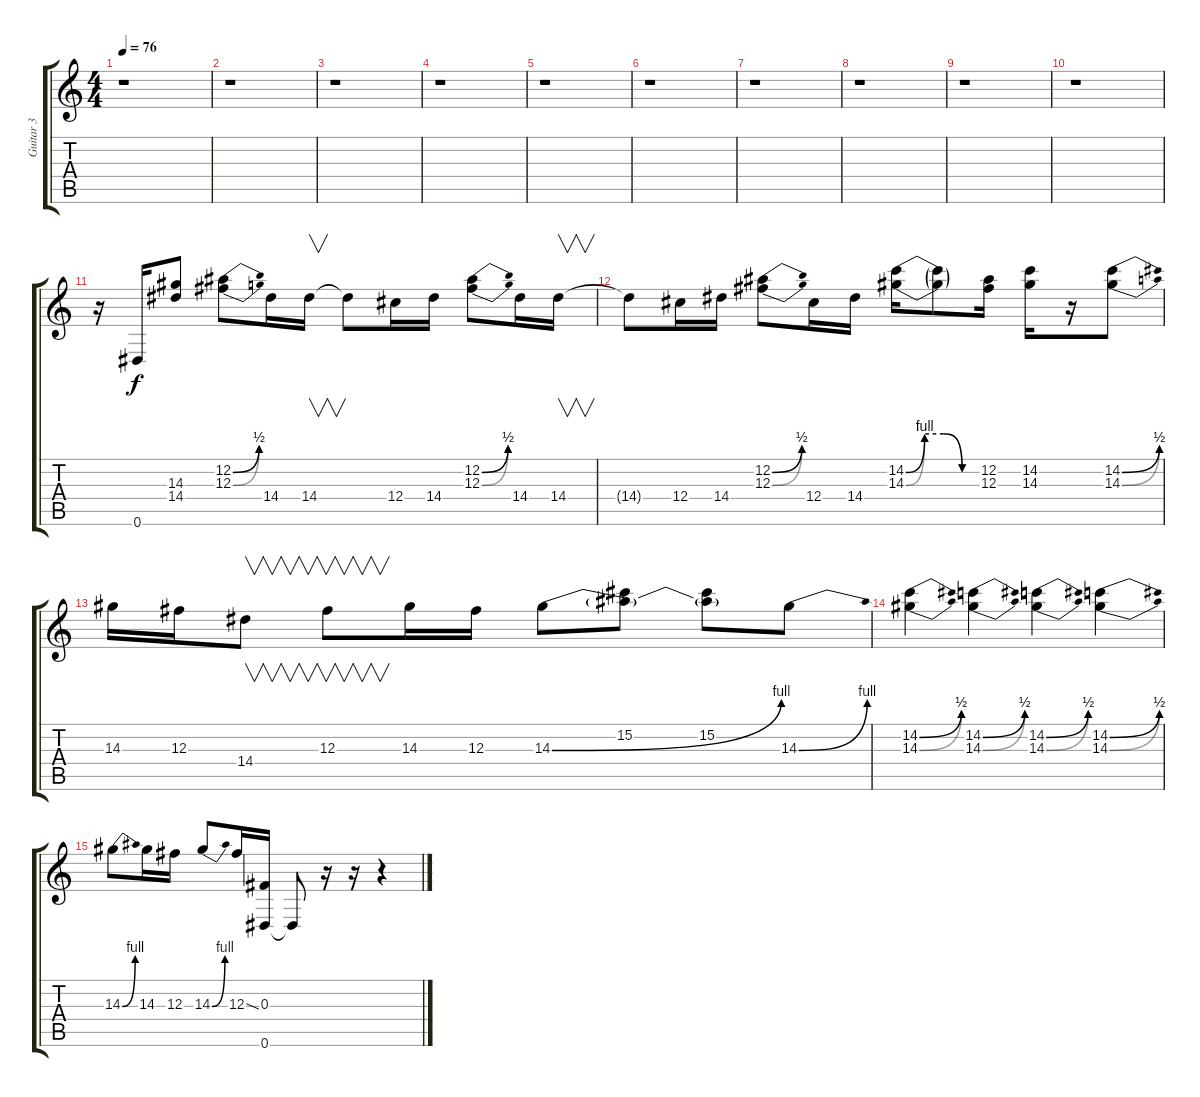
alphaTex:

\track ("Guitar 3" "Guitar 3") {instrument distortionguitar}
\staff {score tabs}
\tuning (Eb4 Bb3 Gb3 Db3 Ab2 Eb2) {hide}
\ts (4 4)
\tempo 76
\clef g2
\ks c
r.1{dy f} |
r.1 |
r.1 |
r.1 |
r.1 |
r.1 |
r.1 |
r.1 |
r.1 |
r.1 |
r.16 0.6.16 (14.3 14.4).8 (12.2{be (bend 0 0 60 2)} 12.3{be (bend 0 0 60 2)}).8 14.4.16 14.4.16{v} 14.4{t}.8 12.4.16 14.4.16 (12.2{be (bend 0 0 60 2)} 12.3{be (bend 0 0 60 2)}).8 14.4.16 14.4.16{v} |
14.4{t}.8 12.4.16 14.4.16 (12.2{be (bend 0 0 60 2)} 12.3{be (bend 0 0 60 2)}).8 12.4.16 14.4.16 (14.2{be (custom 0 0 15 4 30 4 45 0 60 0)} 14.3{be (custom 0 0 15 4 30 4 45 0 60 0)}).16 (14.2{t} 14.3{t}).8 (12.2 12.3).16 (14.2 14.3).16 r.16 (14.2{be (bend 0 0 60 2)} 14.3{be (bend 0 0 60 2)}).8 |
14.3.16 12.3.16 14.4.8{v} 12.3.8{v} 14.3.16 12.3.16 14.3{be (bend 0 0 60 4)}.8 (15.2 14.3{t}).8 (15.2 14.3{t}).8 14.3{be (bend 0 0 60 4)}.8 |
(14.2{be (bend 0 0 60 2)} 14.3{be (bend 0 0 60 2)}).4 (14.2{be (bend 0 0 60 2)} 14.3{be (bend 0 0 60 2)}).4 (14.2{be (bend 0 0 60 2)} 14.3{be (bend 0 0 60 2)}).4 (14.2{be (bend 0 0 60 2)} 14.3{be (bend 0 0 60 2)}).4 |
14.3{be (bend 0 0 60 4)}.8 14.3.16 12.3.16 14.3{be (bend 0 0 60 4)}.8 12.3{ss}.16 (0.3 0.6).16 0.6{t}.8 r.16 r.16 r.4
